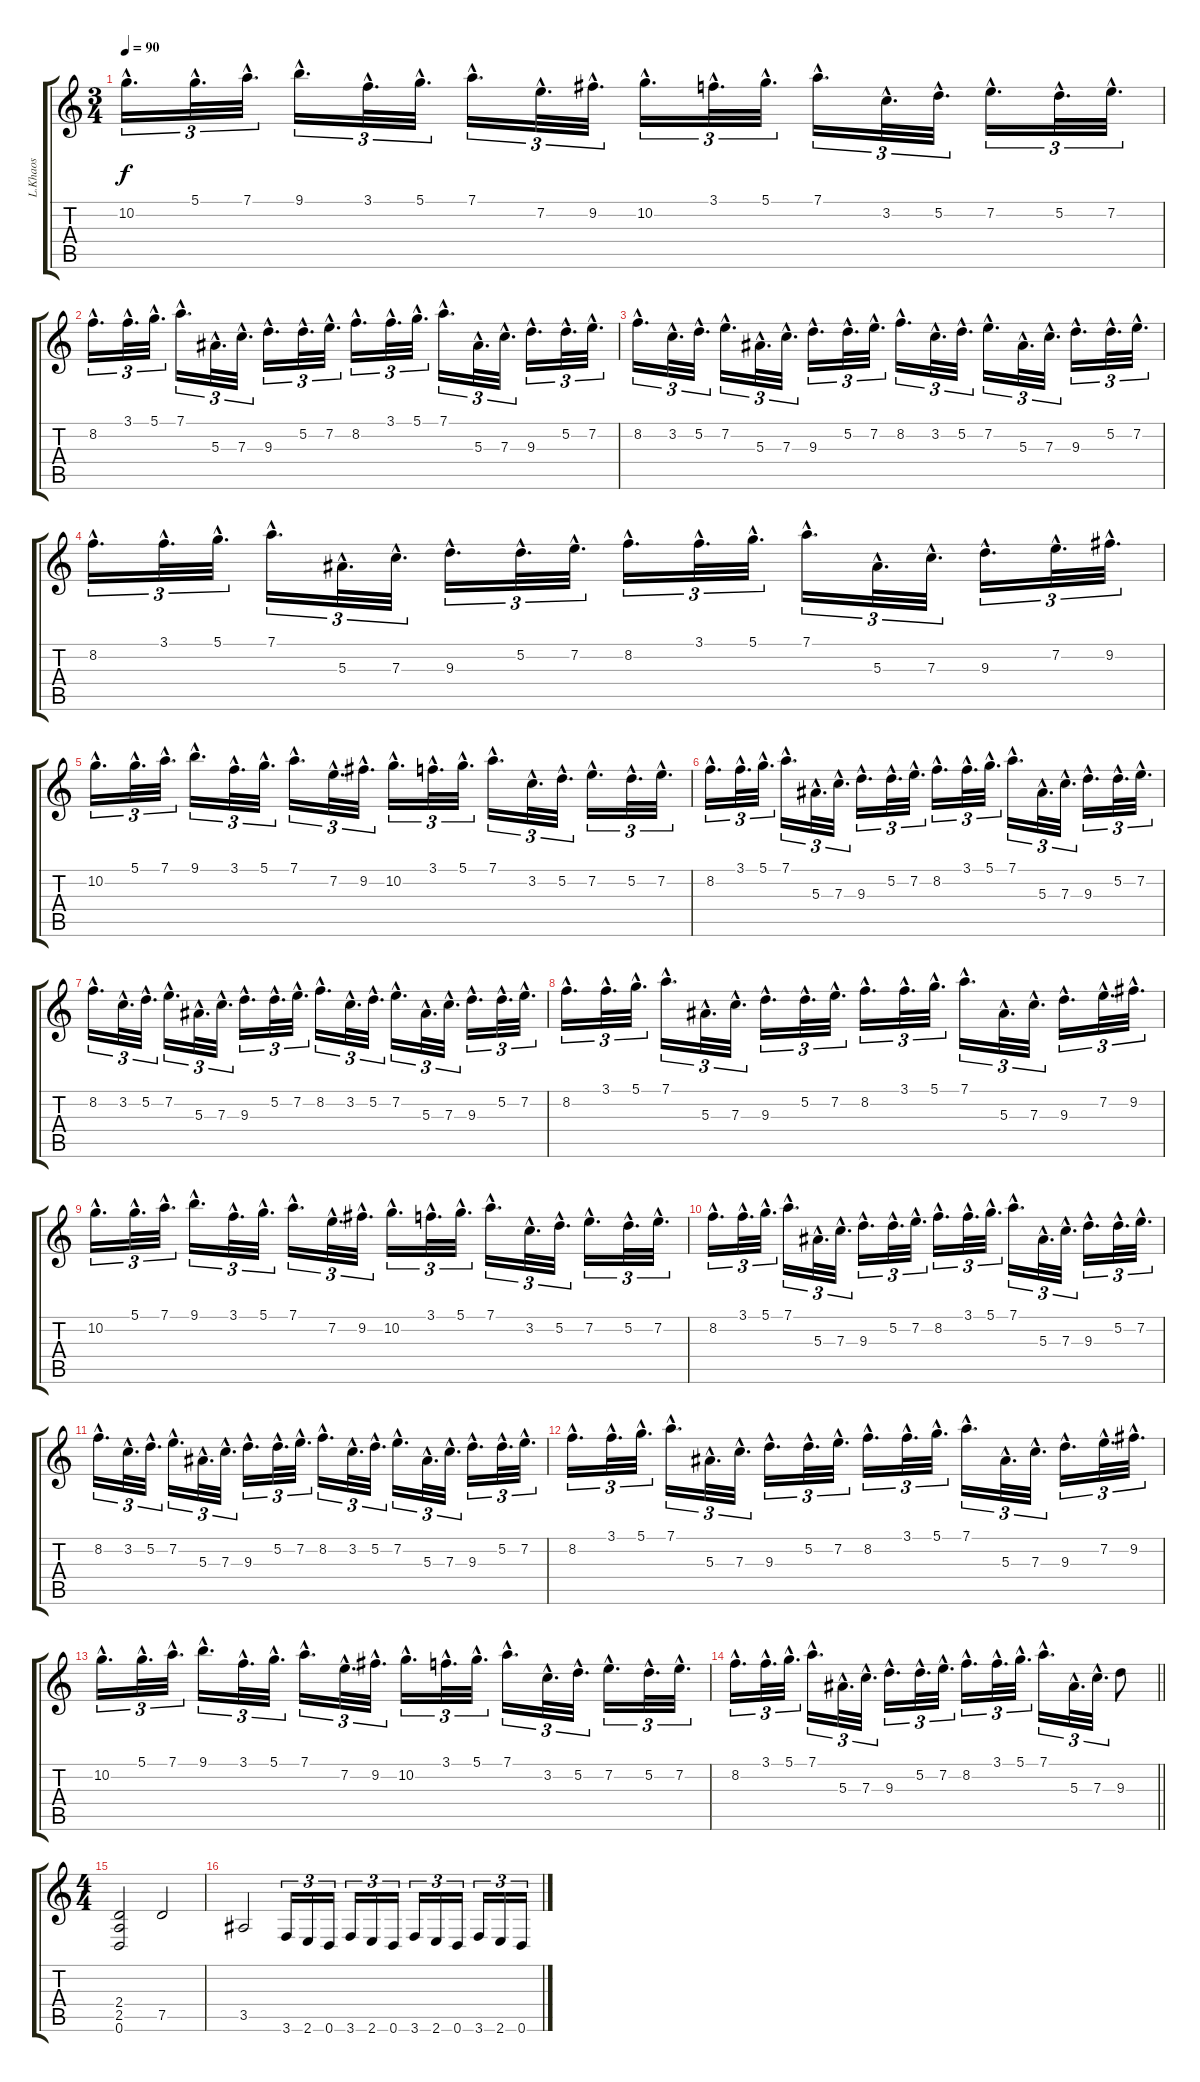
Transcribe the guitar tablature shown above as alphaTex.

\track ("L.Khaos" "L.Khaos") {instrument distortionguitar}
\staff {score tabs}
\tuning (D4 A3 F3 C3 G2 D2) {hide}
\ts (3 4)
\tempo 90
\clef g2
\ks c
10.2{hac}.16{d tu (3 2) dy f} 5.1{hac}.32{d tu (3 2)} 7.1{hac}.32{d tu (3 2)} 9.1{hac}.16{d tu (3 2)} 3.1{hac}.32{d tu (3 2)} 5.1{hac}.32{d tu (3 2)} 7.1{hac}.16{d tu (3 2)} 7.2{hac}.32{d tu (3 2)} 9.2{hac}.32{d tu (3 2)} 10.2{hac}.16{d tu (3 2)} 3.1{hac}.32{d tu (3 2)} 5.1{hac}.32{d tu (3 2)} 7.1{hac}.16{d tu (3 2)} 3.2{hac}.32{d tu (3 2)} 5.2{hac}.32{d tu (3 2)} 7.2{hac}.16{d tu (3 2)} 5.2{hac}.32{d tu (3 2)} 7.2{hac}.32{d tu (3 2)} |
8.2{hac}.16{d tu (3 2)} 3.1{hac}.32{d tu (3 2)} 5.1{hac}.32{d tu (3 2)} 7.1{hac}.16{d tu (3 2)} 5.3{hac}.32{d tu (3 2)} 7.3{hac}.32{d tu (3 2)} 9.3{hac}.16{d tu (3 2)} 5.2{hac}.32{d tu (3 2)} 7.2{hac}.32{d tu (3 2)} 8.2{hac}.16{d tu (3 2)} 3.1{hac}.32{d tu (3 2)} 5.1{hac}.32{d tu (3 2)} 7.1{hac}.16{d tu (3 2)} 5.3{hac}.32{d tu (3 2)} 7.3{hac}.32{d tu (3 2)} 9.3{hac}.16{d tu (3 2)} 5.2{hac}.32{d tu (3 2)} 7.2{hac}.32{d tu (3 2)} |
8.2{hac}.16{d tu (3 2)} 3.2{hac}.32{d tu (3 2)} 5.2{hac}.32{d tu (3 2)} 7.2{hac}.16{d tu (3 2)} 5.3{hac}.32{d tu (3 2)} 7.3{hac}.32{d tu (3 2)} 9.3{hac}.16{d tu (3 2)} 5.2{hac}.32{d tu (3 2)} 7.2{hac}.32{d tu (3 2)} 8.2{hac}.16{d tu (3 2)} 3.2{hac}.32{d tu (3 2)} 5.2{hac}.32{d tu (3 2)} 7.2{hac}.16{d tu (3 2)} 5.3{hac}.32{d tu (3 2)} 7.3{hac}.32{d tu (3 2)} 9.3{hac}.16{d tu (3 2)} 5.2{hac}.32{d tu (3 2)} 7.2{hac}.32{d tu (3 2)} |
8.2{hac}.16{d tu (3 2)} 3.1{hac}.32{d tu (3 2)} 5.1{hac}.32{d tu (3 2)} 7.1{hac}.16{d tu (3 2)} 5.3{hac}.32{d tu (3 2)} 7.3{hac}.32{d tu (3 2)} 9.3{hac}.16{d tu (3 2)} 5.2{hac}.32{d tu (3 2)} 7.2{hac}.32{d tu (3 2)} 8.2{hac}.16{d tu (3 2)} 3.1{hac}.32{d tu (3 2)} 5.1{hac}.32{d tu (3 2)} 7.1{hac}.16{d tu (3 2)} 5.3{hac}.32{d tu (3 2)} 7.3{hac}.32{d tu (3 2)} 9.3{hac}.16{d tu (3 2)} 7.2{hac}.32{d tu (3 2)} 9.2{hac}.32{d tu (3 2)} |
10.2{hac}.16{d tu (3 2)} 5.1{hac}.32{d tu (3 2)} 7.1{hac}.32{d tu (3 2)} 9.1{hac}.16{d tu (3 2)} 3.1{hac}.32{d tu (3 2)} 5.1{hac}.32{d tu (3 2)} 7.1{hac}.16{d tu (3 2)} 7.2{hac}.32{d tu (3 2)} 9.2{hac}.32{d tu (3 2)} 10.2{hac}.16{d tu (3 2)} 3.1{hac}.32{d tu (3 2)} 5.1{hac}.32{d tu (3 2)} 7.1{hac}.16{d tu (3 2)} 3.2{hac}.32{d tu (3 2)} 5.2{hac}.32{d tu (3 2)} 7.2{hac}.16{d tu (3 2)} 5.2{hac}.32{d tu (3 2)} 7.2{hac}.32{d tu (3 2)} |
8.2{hac}.16{d tu (3 2)} 3.1{hac}.32{d tu (3 2)} 5.1{hac}.32{d tu (3 2)} 7.1{hac}.16{d tu (3 2)} 5.3{hac}.32{d tu (3 2)} 7.3{hac}.32{d tu (3 2)} 9.3{hac}.16{d tu (3 2)} 5.2{hac}.32{d tu (3 2)} 7.2{hac}.32{d tu (3 2)} 8.2{hac}.16{d tu (3 2)} 3.1{hac}.32{d tu (3 2)} 5.1{hac}.32{d tu (3 2)} 7.1{hac}.16{d tu (3 2)} 5.3{hac}.32{d tu (3 2)} 7.3{hac}.32{d tu (3 2)} 9.3{hac}.16{d tu (3 2)} 5.2{hac}.32{d tu (3 2)} 7.2{hac}.32{d tu (3 2)} |
8.2{hac}.16{d tu (3 2)} 3.2{hac}.32{d tu (3 2)} 5.2{hac}.32{d tu (3 2)} 7.2{hac}.16{d tu (3 2)} 5.3{hac}.32{d tu (3 2)} 7.3{hac}.32{d tu (3 2)} 9.3{hac}.16{d tu (3 2)} 5.2{hac}.32{d tu (3 2)} 7.2{hac}.32{d tu (3 2)} 8.2{hac}.16{d tu (3 2)} 3.2{hac}.32{d tu (3 2)} 5.2{hac}.32{d tu (3 2)} 7.2{hac}.16{d tu (3 2)} 5.3{hac}.32{d tu (3 2)} 7.3{hac}.32{d tu (3 2)} 9.3{hac}.16{d tu (3 2)} 5.2{hac}.32{d tu (3 2)} 7.2{hac}.32{d tu (3 2)} |
8.2{hac}.16{d tu (3 2)} 3.1{hac}.32{d tu (3 2)} 5.1{hac}.32{d tu (3 2)} 7.1{hac}.16{d tu (3 2)} 5.3{hac}.32{d tu (3 2)} 7.3{hac}.32{d tu (3 2)} 9.3{hac}.16{d tu (3 2)} 5.2{hac}.32{d tu (3 2)} 7.2{hac}.32{d tu (3 2)} 8.2{hac}.16{d tu (3 2)} 3.1{hac}.32{d tu (3 2)} 5.1{hac}.32{d tu (3 2)} 7.1{hac}.16{d tu (3 2)} 5.3{hac}.32{d tu (3 2)} 7.3{hac}.32{d tu (3 2)} 9.3{hac}.16{d tu (3 2)} 7.2{hac}.32{d tu (3 2)} 9.2{hac}.32{d tu (3 2)} |
10.2{hac}.16{d tu (3 2)} 5.1{hac}.32{d tu (3 2)} 7.1{hac}.32{d tu (3 2)} 9.1{hac}.16{d tu (3 2)} 3.1{hac}.32{d tu (3 2)} 5.1{hac}.32{d tu (3 2)} 7.1{hac}.16{d tu (3 2)} 7.2{hac}.32{d tu (3 2)} 9.2{hac}.32{d tu (3 2)} 10.2{hac}.16{d tu (3 2)} 3.1{hac}.32{d tu (3 2)} 5.1{hac}.32{d tu (3 2)} 7.1{hac}.16{d tu (3 2)} 3.2{hac}.32{d tu (3 2)} 5.2{hac}.32{d tu (3 2)} 7.2{hac}.16{d tu (3 2)} 5.2{hac}.32{d tu (3 2)} 7.2{hac}.32{d tu (3 2)} |
8.2{hac}.16{d tu (3 2)} 3.1{hac}.32{d tu (3 2)} 5.1{hac}.32{d tu (3 2)} 7.1{hac}.16{d tu (3 2)} 5.3{hac}.32{d tu (3 2)} 7.3{hac}.32{d tu (3 2)} 9.3{hac}.16{d tu (3 2)} 5.2{hac}.32{d tu (3 2)} 7.2{hac}.32{d tu (3 2)} 8.2{hac}.16{d tu (3 2)} 3.1{hac}.32{d tu (3 2)} 5.1{hac}.32{d tu (3 2)} 7.1{hac}.16{d tu (3 2)} 5.3{hac}.32{d tu (3 2)} 7.3{hac}.32{d tu (3 2)} 9.3{hac}.16{d tu (3 2)} 5.2{hac}.32{d tu (3 2)} 7.2{hac}.32{d tu (3 2)} |
8.2{hac}.16{d tu (3 2)} 3.2{hac}.32{d tu (3 2)} 5.2{hac}.32{d tu (3 2)} 7.2{hac}.16{d tu (3 2)} 5.3{hac}.32{d tu (3 2)} 7.3{hac}.32{d tu (3 2)} 9.3{hac}.16{d tu (3 2)} 5.2{hac}.32{d tu (3 2)} 7.2{hac}.32{d tu (3 2)} 8.2{hac}.16{d tu (3 2)} 3.2{hac}.32{d tu (3 2)} 5.2{hac}.32{d tu (3 2)} 7.2{hac}.16{d tu (3 2)} 5.3{hac}.32{d tu (3 2)} 7.3{hac}.32{d tu (3 2)} 9.3{hac}.16{d tu (3 2)} 5.2{hac}.32{d tu (3 2)} 7.2{hac}.32{d tu (3 2)} |
8.2{hac}.16{d tu (3 2)} 3.1{hac}.32{d tu (3 2)} 5.1{hac}.32{d tu (3 2)} 7.1{hac}.16{d tu (3 2)} 5.3{hac}.32{d tu (3 2)} 7.3{hac}.32{d tu (3 2)} 9.3{hac}.16{d tu (3 2)} 5.2{hac}.32{d tu (3 2)} 7.2{hac}.32{d tu (3 2)} 8.2{hac}.16{d tu (3 2)} 3.1{hac}.32{d tu (3 2)} 5.1{hac}.32{d tu (3 2)} 7.1{hac}.16{d tu (3 2)} 5.3{hac}.32{d tu (3 2)} 7.3{hac}.32{d tu (3 2)} 9.3{hac}.16{d tu (3 2)} 7.2{hac}.32{d tu (3 2)} 9.2{hac}.32{d tu (3 2)} |
10.2{hac}.16{d tu (3 2)} 5.1{hac}.32{d tu (3 2)} 7.1{hac}.32{d tu (3 2)} 9.1{hac}.16{d tu (3 2)} 3.1{hac}.32{d tu (3 2)} 5.1{hac}.32{d tu (3 2)} 7.1{hac}.16{d tu (3 2)} 7.2{hac}.32{d tu (3 2)} 9.2{hac}.32{d tu (3 2)} 10.2{hac}.16{d tu (3 2)} 3.1{hac}.32{d tu (3 2)} 5.1{hac}.32{d tu (3 2)} 7.1{hac}.16{d tu (3 2)} 3.2{hac}.32{d tu (3 2)} 5.2{hac}.32{d tu (3 2)} 7.2{hac}.16{d tu (3 2)} 5.2{hac}.32{d tu (3 2)} 7.2{hac}.32{d tu (3 2)} |
\barLineRight lightlight
8.2{hac}.16{d tu (3 2)} 3.1{hac}.32{d tu (3 2)} 5.1{hac}.32{d tu (3 2)} 7.1{hac}.16{d tu (3 2)} 5.3{hac}.32{d tu (3 2)} 7.3{hac}.32{d tu (3 2)} 9.3{hac}.16{d tu (3 2)} 5.2{hac}.32{d tu (3 2)} 7.2{hac}.32{d tu (3 2)} 8.2{hac}.16{d tu (3 2)} 3.1{hac}.32{d tu (3 2)} 5.1{hac}.32{d tu (3 2)} 7.1{hac}.16{d tu (3 2)} 5.3{hac}.32{d tu (3 2)} 7.3{hac}.32{d tu (3 2)} 9.3.8 |
\ts (4 4)
(2.4 2.5 0.6).2{volume 16} 7.5.2 |
3.5.2 3.6.16{tu (3 2)} 2.6.16{tu (3 2)} 0.6.16{tu (3 2)} 3.6.16{tu (3 2)} 2.6.16{tu (3 2)} 0.6.16{tu (3 2)} 3.6.16{tu (3 2)} 2.6.16{tu (3 2)} 0.6.16{tu (3 2)} 3.6.16{tu (3 2)} 2.6.16{tu (3 2)} 0.6.16{tu (3 2)}
